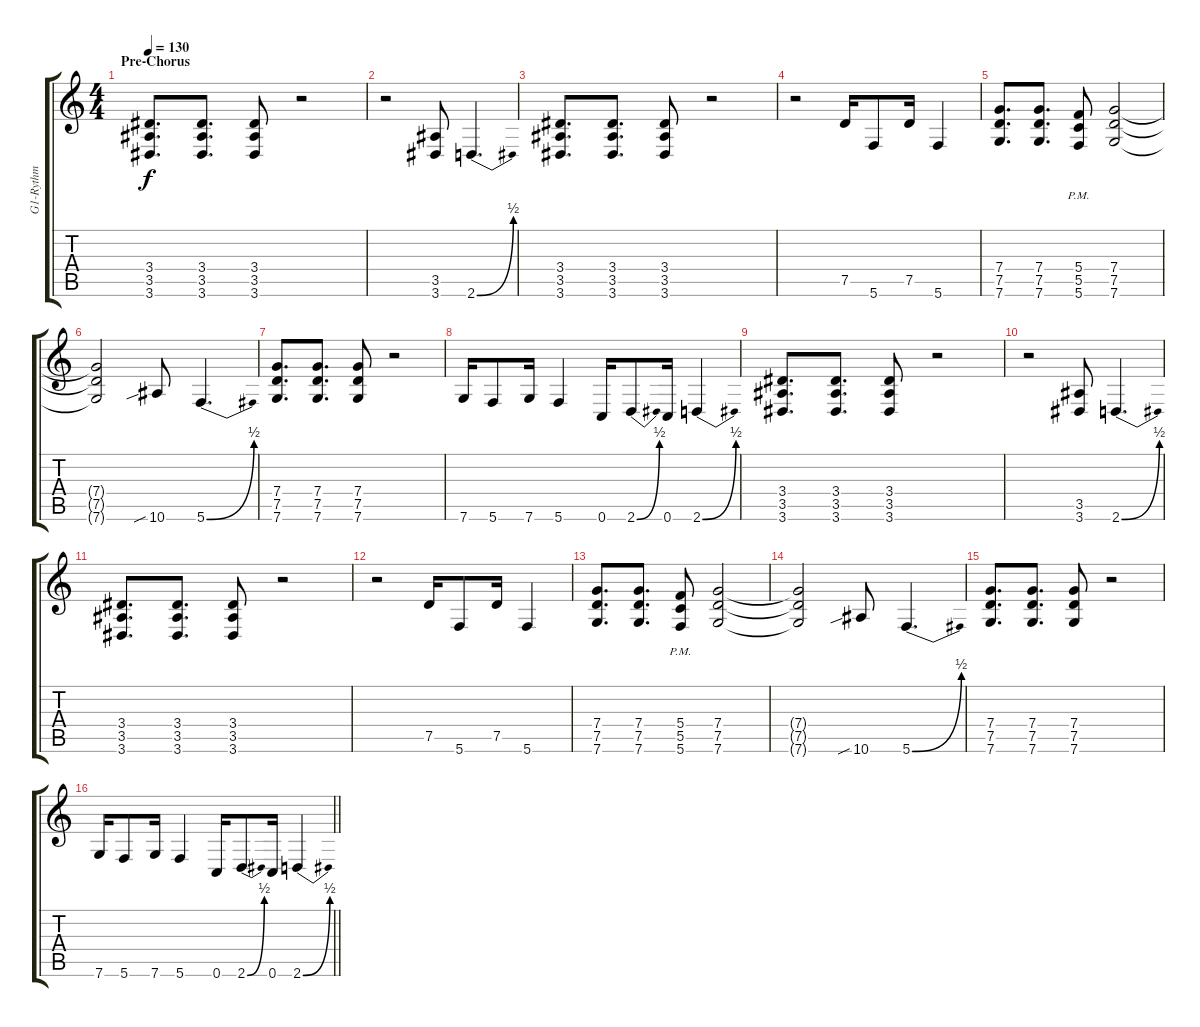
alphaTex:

\track ("G1-Rythm" "G1-Rythm") {instrument distortionguitar}
\staff {score tabs}
\tuning (D4 A3 F3 C3 G2 C2) {hide}
\ts (4 4)
\section ("" "Pre-Chorus")
\tempo 130
\clef g2
\ks c
(3.4 3.5 3.6).8{d dy f} (3.4 3.5 3.6).8{d} (3.4 3.5 3.6).8 r.2 |
r.2 (3.5 3.6).8 2.6{be (bend 0 0 60 2)}.4{d} |
(3.4 3.5 3.6).8{d} (3.4 3.5 3.6).8{d} (3.4 3.5 3.6).8 r.2 |
r.2 7.5.16 5.6.8 7.5.16 5.6.4 |
(7.4 7.5 7.6).8{d} (7.4 7.5 7.6).8{d} (5.4{pm} 5.5{pm} 5.6{pm}).8 (7.4 7.5 7.6).2 |
(7.4{t} 7.5{t} 7.6{t}).2 10.6{sib}.8 5.6{be (bend 0 0 60 2)}.4{d} |
(7.4 7.5 7.6).8{d} (7.4 7.5 7.6).8{d} (7.4 7.5 7.6).8 r.2 |
7.6.16 5.6.8 7.6.16 5.6.4 0.6.16 2.6{be (bend 0 0 60 2)}.8 0.6.16 2.6{be (bend 0 0 60 2)}.4 |
(3.4 3.5 3.6).8{d} (3.4 3.5 3.6).8{d} (3.4 3.5 3.6).8 r.2 |
r.2 (3.5 3.6).8 2.6{be (bend 0 0 60 2)}.4{d} |
(3.4 3.5 3.6).8{d} (3.4 3.5 3.6).8{d} (3.4 3.5 3.6).8 r.2 |
r.2 7.5.16 5.6.8 7.5.16 5.6.4 |
(7.4 7.5 7.6).8{d} (7.4 7.5 7.6).8{d} (5.4{pm} 5.5{pm} 5.6{pm}).8 (7.4 7.5 7.6).2 |
(7.4{t} 7.5{t} 7.6{t}).2 10.6{sib}.8 5.6{be (bend 0 0 60 2)}.4{d} |
(7.4 7.5 7.6).8{d} (7.4 7.5 7.6).8{d} (7.4 7.5 7.6).8 r.2 |
\barLineRight lightlight
7.6.16 5.6.8 7.6.16 5.6.4 0.6.16 2.6{be (bend 0 0 60 2)}.8 0.6.16 2.6{be (bend 0 0 60 2)}.4
